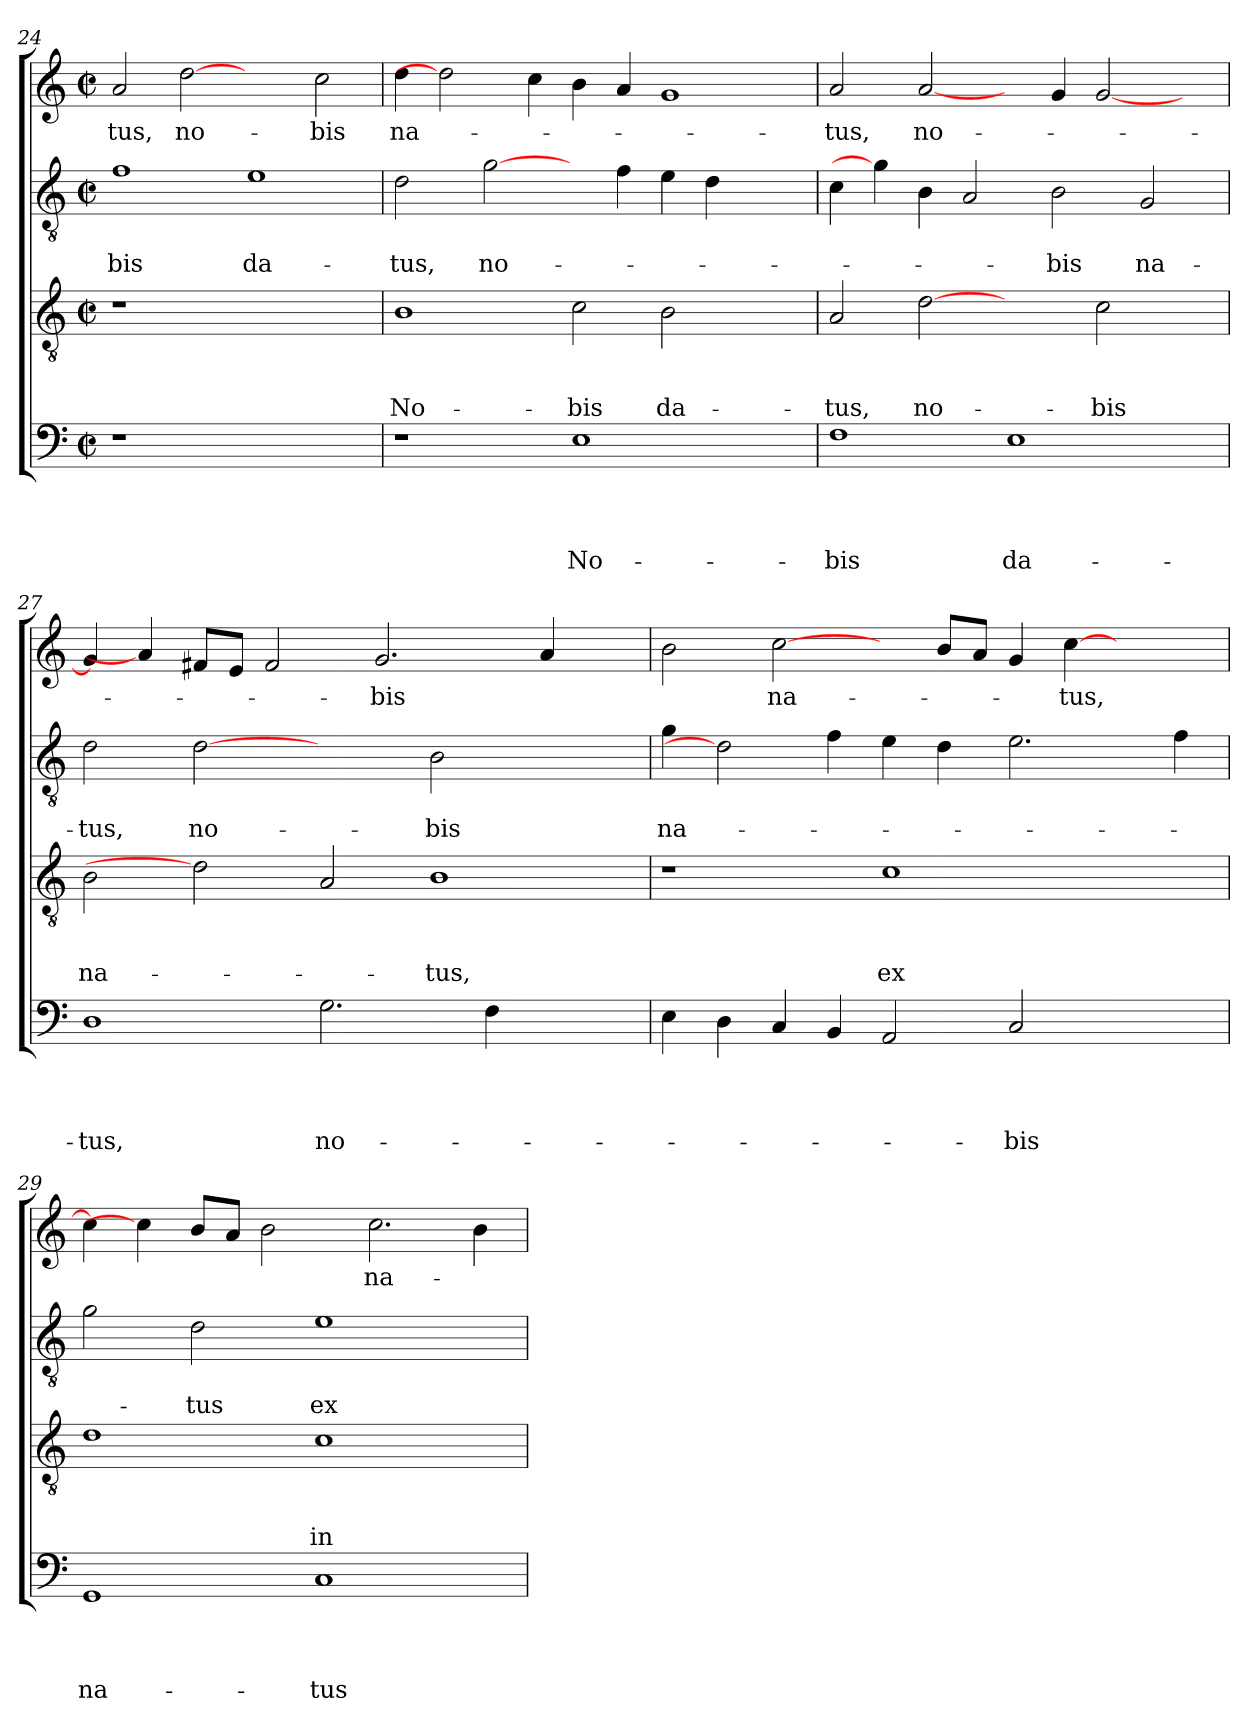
**kern	**text	**text	**text	**text	**kern	**text	**text	**text	**kern	**text	**text	**kern	**text
*part4	*part4	*part4	*part4	*part4	*part3	*part3	*part3	*part3	*part2	*part2	*part2	*part1	*part1
*staff4	*staff4	*staff4	*staff4	*staff4	*staff3	*staff3	*staff3	*staff3	*staff2	*staff2	*staff2	*staff1	*staff1
*clefF4	*	*	*	*	*clefGv2	*	*	*	*clefGv2	*	*	*clefG2	*
*k[]	*	*	*	*	*k[]	*	*	*	*k[]	*	*	*k[]	*
*C:	*	*	*	*	*C:	*	*	*	*C:	*	*	*C:	*
*M2/2	*	*	*	*	*M2/2	*	*	*	*M2/2	*	*	*M2/2	*
*met(c|)	*	*	*	*	*met(c|)	*	*	*	*met(c|)	*	*	*met(c|)	*
=24	=24	=24	=24	=24	=24	=24	=24	=24	=24	=24	=24	=24	=24
!	!	!	!	!	!	!	!	!	!	!	!LO:LY:b	!	!LO:LY:b
1r	.	.	.	.	1r	.	.	.	1f	.	-bis	2a/	-tus,
!	!	!	!	!	!	!	!	!	!	!	!	!	!LO:LY:b
.	.	.	.	.	.	.	.	.	.	.	.	[2dd	no-
!	!	!	!	!	!	!	!	!	!	!	!LO:LY:b	!	!
1ryy	.	.	.	.	1ryy	.	.	.	1e	.	da-	2ryy	.
!	!	!	!	!	!	!	!	!	!	!	!	!	!LO:LY:b
.	.	.	.	.	.	.	.	.	.	.	.	2cc\	-bis
=25	=25	=25	=25	=25	=25	=25	=25	=25	=25	=25	=25	=25	=25
!	!	!	!	!	!	!	!	!LO:LY:b	!	!	!LO:LY:b	!	!LO:LY:b
1r	.	.	.	.	1B	.	.	No-	2d\	.	-tus,	4dd\	na-
.	.	.	.	.	.	.	.	.	.	.	.	2dd]	.
!	!	!	!	!	!	!	!	!	!	!	!LO:LY:b	!	!
.	.	.	.	.	.	.	.	.	[2g\	.	no-	.	.
.	.	.	.	.	.	.	.	.	.	.	.	4cc\	.
!	!	!	!	!LO:LY:b	!	!	!	!LO:LY:b	!	!	!	!	!
1E	.	.	.	No-	2c\	.	.	-bis	4ryy	.	.	4b\	.
.	.	.	.	.	.	.	.	.	4f\	.	.	4a/	.
!	!	!	!	!	!	!	!	!LO:LY:b	!	!	!	!	!
.	.	.	.	.	2B\	.	.	da-	4e\	.	.	1g	.
.	.	.	.	.	.	.	.	.	4d\	.	.	.	.
2ryy	.	.	.	.	2ryy	.	.	.	2ryy	.	.	.	.
=26	=26	=26	=26	=26	=26	=26	=26	=26	=26	=26	=26	=26	=26
!	!	!	!	!LO:LY:b	!	!	!	!LO:LY:b	!	!	!	!	!LO:LY:b
1F	.	.	.	-bis	2A/	.	.	-tus,	4c\	.	.	2a/	-tus,
.	.	.	.	.	.	.	.	.	4g\]	.	.	.	.
!	!	!	!	!	!	!	!	!LO:LY:b	!	!	!	!	!LO:LY:b
.	.	.	.	.	[2d	.	.	no-	4B\	.	.	[2a/	no-
.	.	.	.	.	.	.	.	.	2A/	.	.	.	.
!	!	!	!	!LO:LY:b	!	!	!	!	!	!	!	!	!
1E	.	.	.	da-	2ryy	.	.	.	.	.	.	4ryy	.
!	!	!	!	!	!	!	!	!	!	!	!LO:LY:b	!	!
.	.	.	.	.	.	.	.	.	2B\	.	-bis	4g/	.
!	!	!	!	!	!	!	!	!LO:LY:b	!	!	!	!	!
.	.	.	.	.	2c\	.	.	-bis	.	.	.	[2g/	.
!	!	!	!	!	!	!	!	!	!	!	!LO:LY:b	!	!
.	.	.	.	.	.	.	.	.	2G/	.	na-	.	.
4ryy	.	.	.	.	4ryy	.	.	.	.	.	.	4ryy	.
=27	=27	=27	=27	=27	=27	=27	=27	=27	=27	=27	=27	=27	=27
!	!	!	!	!LO:LY:b	!	!	!	!LO:LY:b	!	!	!LO:LY:b	!	!
1D	.	.	.	-tus,	2B\	.	.	na-	2d\	.	-tus,	4g/]	.
.	.	.	.	.	.	.	.	.	.	.	.	4a/]	.
!	!	!	!	!	!	!	!	!	!	!	!LO:LY:b	!	!
.	.	.	.	.	2d]	.	.	.	[2d	.	no-	8f#/L	.
.	.	.	.	.	.	.	.	.	.	.	.	8e/J	.
.	.	.	.	.	.	.	.	.	.	.	.	2f#/	.
!	!	!	!	!LO:LY:b	!	!	!	!	!	!	!	!	!
2.G\	.	.	.	no-	2A/	.	.	.	2ryy	.	.	.	.
!	!	!	!	!	!	!	!	!	!	!	!	!	!LO:LY:b
.	.	.	.	.	.	.	.	.	.	.	.	2.g/	-bis
!	!	!	!	!	!	!	!	!LO:LY:b	!	!	!LO:LY:b	!	!
.	.	.	.	.	1B	.	.	-tus,	2B\	.	-bis	.	.
4F\	.	.	.	.	.	.	.	.	.	.	.	.	.
2ryy	.	.	.	.	.	.	.	.	2ryy	.	.	4a/	.
.	.	.	.	.	.	.	.	.	.	.	.	4ryy	.
=28	=28	=28	=28	=28	=28	=28	=28	=28	=28	=28	=28	=28	=28
!	!	!	!	!	!	!	!	!	!	!	!LO:LY:b	!	!
4E\	.	.	.	.	1r	.	.	.	4g\	.	na-	2b\	.
4D\	.	.	.	.	.	.	.	.	2d]	.	.	.	.
!	!	!	!	!	!	!	!	!	!	!	!	!	!LO:LY:b
4C/	.	.	.	.	.	.	.	.	.	.	.	[2cc\	na-
4BB/	.	.	.	.	.	.	.	.	4f\	.	.	.	.
!	!	!	!	!	!	!	!	!LO:LY:b	!	!	!	!	!
2AA/	.	.	.	.	1c	.	.	ex	4e\	.	.	4ryy	.
.	.	.	.	.	.	.	.	.	4d\	.	.	8b/L	.
.	.	.	.	.	.	.	.	.	.	.	.	8a/J	.
!	!	!	!	!LO:LY:b	!	!	!	!	!	!	!	!	!
2C/	.	.	.	-bis	.	.	.	.	2.e\	.	.	4g/	.
!	!	!	!	!	!	!	!	!	!	!	!	!	!LO:LY:b
.	.	.	.	.	.	.	.	.	.	.	.	[4cc\	-tus,
2ryy	.	.	.	.	2ryy	.	.	.	.	.	.	2ryy	.
.	.	.	.	.	.	.	.	.	4f\	.	.	.	.
!!LO:LB:g=z
=29	=29	=29	=29	=29	=29	=29	=29	=29	=29	=29	=29	=29	=29
!	!	!	!	!LO:LY:b	!	!	!	!	!	!	!	!	!
1GG	.	.	.	na-	1d	.	.	.	2g\	.	.	4cc\]	.
.	.	.	.	.	.	.	.	.	.	.	.	4cc\]	.
!	!	!	!	!	!	!	!	!	!	!	!LO:LY:b	!	!
.	.	.	.	.	.	.	.	.	2d\	.	-tus	8b/L	.
.	.	.	.	.	.	.	.	.	.	.	.	8a/J	.
.	.	.	.	.	.	.	.	.	.	.	.	2b\	.
!	!	!	!	!LO:LY:b	!	!	!	!LO:LY:b	!	!	!LO:LY:b	!	!
1C	.	.	.	-tus	1c	.	.	in-	1e	.	ex	.	.
!	!	!	!	!	!	!	!	!	!	!	!	!	!LO:LY:b
.	.	.	.	.	.	.	.	.	.	.	.	2.cc\	na-
4ryy	.	.	.	.	4ryy	.	.	.	4ryy	.	.	4b\	.
=	=	=	=	=	=	=	=	=	=	=	=	=	=
*-	*-	*-	*-	*-	*-	*-	*-	*-	*-	*-	*-	*-	*-
